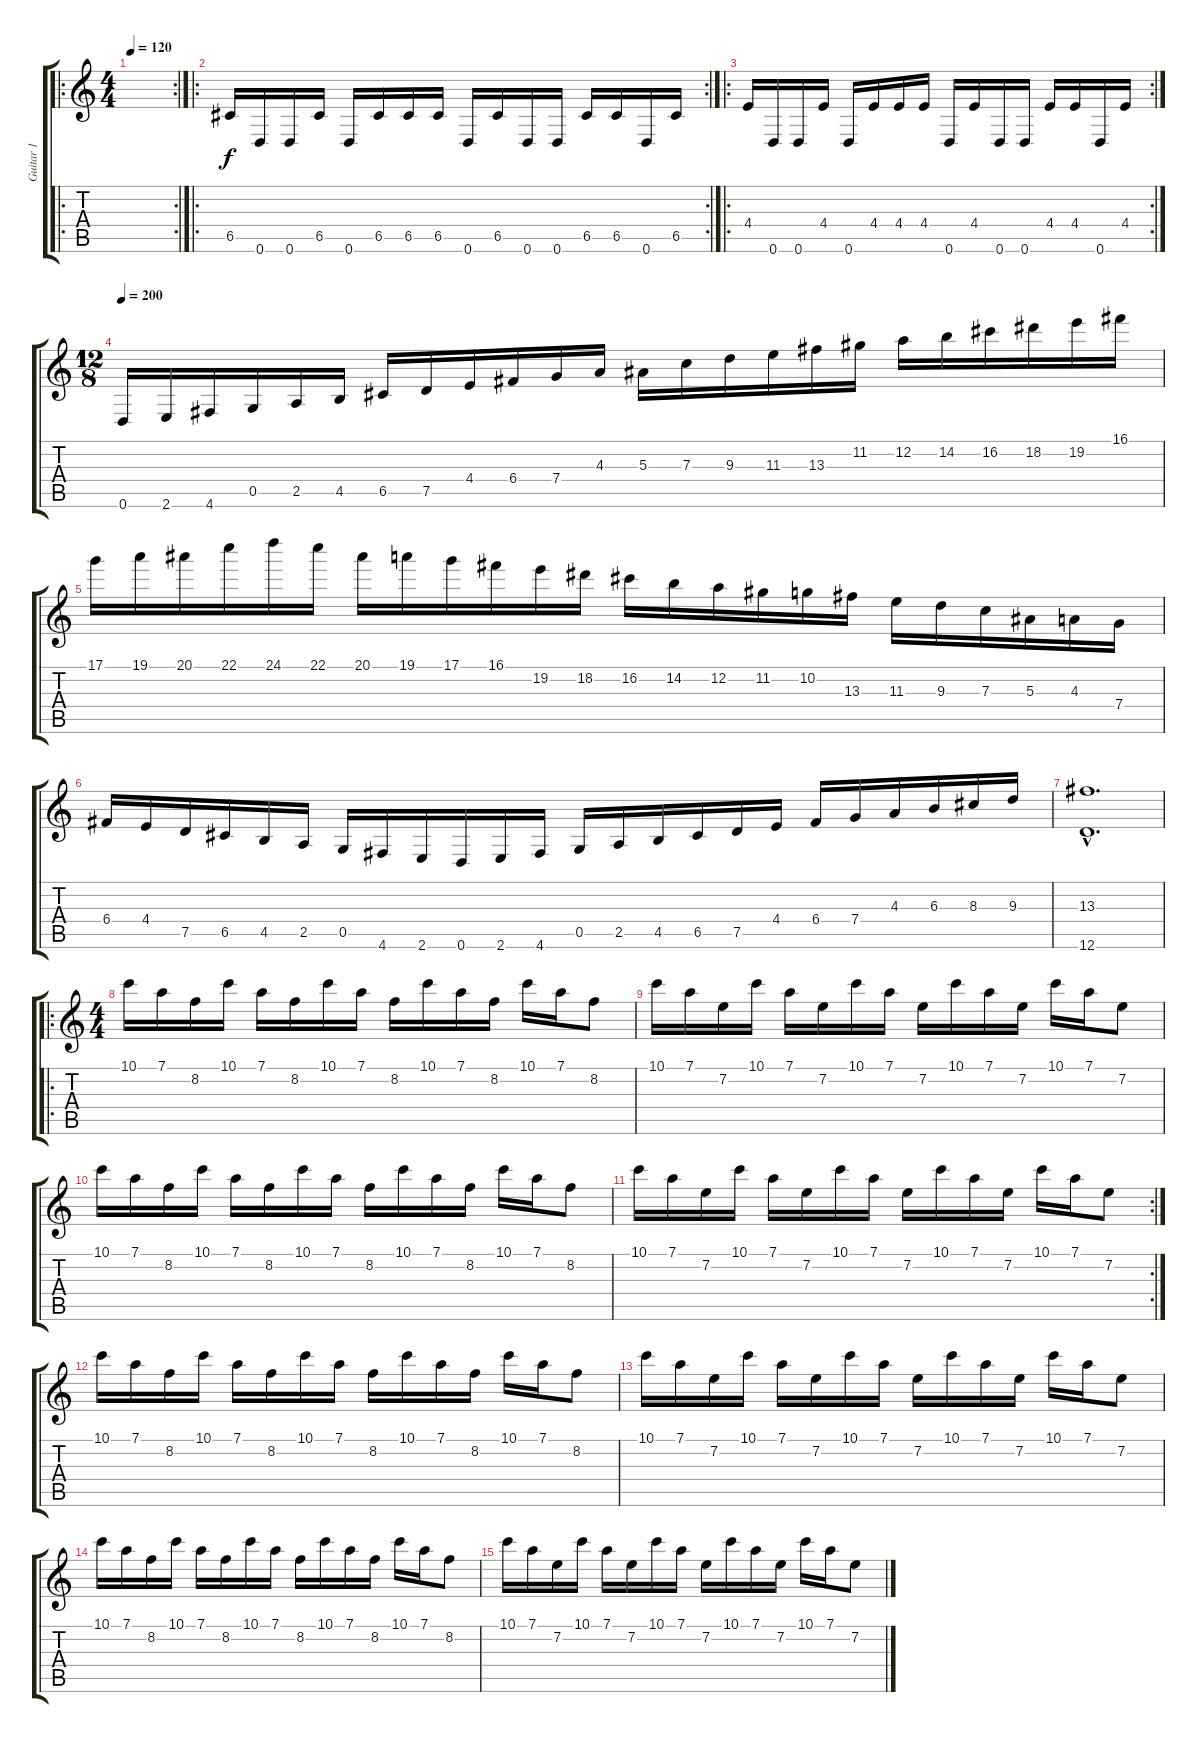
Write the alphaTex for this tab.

\track ("Guitar 1" "Guitar 1") {instrument distortionguitar}
\staff {score tabs}
\tuning (D4 A3 F3 C3 G2 D2) {hide}
\ro
\rc 2
\ts (4 4)
\tempo 120
\clef g2
\ks c
|
\ro
\rc 2
6.5.16 0.6.16 0.6.16 6.5.16 0.6.16 6.5.16 6.5.16 6.5.16 0.6.16 6.5.16 0.6.16 0.6.16 6.5.16 6.5.16 0.6.16 6.5.16 |
\ro
\rc 2
4.4.16 0.6.16 0.6.16 4.4.16 0.6.16 4.4.16 4.4.16 4.4.16 0.6.16 4.4.16 0.6.16 0.6.16 4.4.16 4.4.16 0.6.16 4.4.16 |
\ts (12 8)
\tempo 200
0.6.16 2.6.16 4.6.16 0.5.16 2.5.16 4.5.16 6.5.16 7.5.16 4.4.16 6.4.16 7.4.16 4.3.16 5.3.16 7.3.16 9.3.16 11.3.16 13.3.16 11.2.16 12.2.16 14.2.16 16.2.16 18.2.16 19.2.16 16.1.16 |
17.1.16 19.1.16 20.1.16 22.1.16 24.1.16 22.1.16 20.1.16 19.1.16 17.1.16 16.1.16 19.2.16 18.2.16 16.2.16 14.2.16 12.2.16 11.2.16 10.2.16 13.3.16 11.3.16 9.3.16 7.3.16 5.3.16 4.3.16 7.4.16 |
6.4.16 4.4.16 7.5.16 6.5.16 4.5.16 2.5.16 0.5.16 4.6.16 2.6.16 0.6.16 2.6.16 4.6.16 0.5.16 2.5.16 4.5.16 6.5.16 7.5.16 4.4.16 6.4.16 7.4.16 4.3.16 6.3.16 8.3.16 9.3.16 |
(13.3{hac} 12.6{hac}).1{d} |
\ro
\ts (4 4)
10.1.16 7.1.16 8.2.16 10.1.16 7.1.16 8.2.16 10.1.16 7.1.16 8.2.16 10.1.16 7.1.16 8.2.16 10.1.16 7.1.16 8.2.8 |
10.1.16 7.1.16 7.2.16 10.1.16 7.1.16 7.2.16 10.1.16 7.1.16 7.2.16 10.1.16 7.1.16 7.2.16 10.1.16 7.1.16 7.2.8 |
10.1.16 7.1.16 8.2.16 10.1.16 7.1.16 8.2.16 10.1.16 7.1.16 8.2.16 10.1.16 7.1.16 8.2.16 10.1.16 7.1.16 8.2.8 |
\rc 2
10.1.16 7.1.16 7.2.16 10.1.16 7.1.16 7.2.16 10.1.16 7.1.16 7.2.16 10.1.16 7.1.16 7.2.16 10.1.16 7.1.16 7.2.8 |
10.1.16 7.1.16 8.2.16 10.1.16 7.1.16 8.2.16 10.1.16 7.1.16 8.2.16 10.1.16 7.1.16 8.2.16 10.1.16 7.1.16 8.2.8 |
10.1.16 7.1.16 7.2.16 10.1.16 7.1.16 7.2.16 10.1.16 7.1.16 7.2.16 10.1.16 7.1.16 7.2.16 10.1.16 7.1.16 7.2.8 |
10.1.16 7.1.16 8.2.16 10.1.16 7.1.16 8.2.16 10.1.16 7.1.16 8.2.16 10.1.16 7.1.16 8.2.16 10.1.16 7.1.16 8.2.8 |
10.1.16 7.1.16 7.2.16 10.1.16 7.1.16 7.2.16 10.1.16 7.1.16 7.2.16 10.1.16 7.1.16 7.2.16 10.1.16 7.1.16 7.2.8
